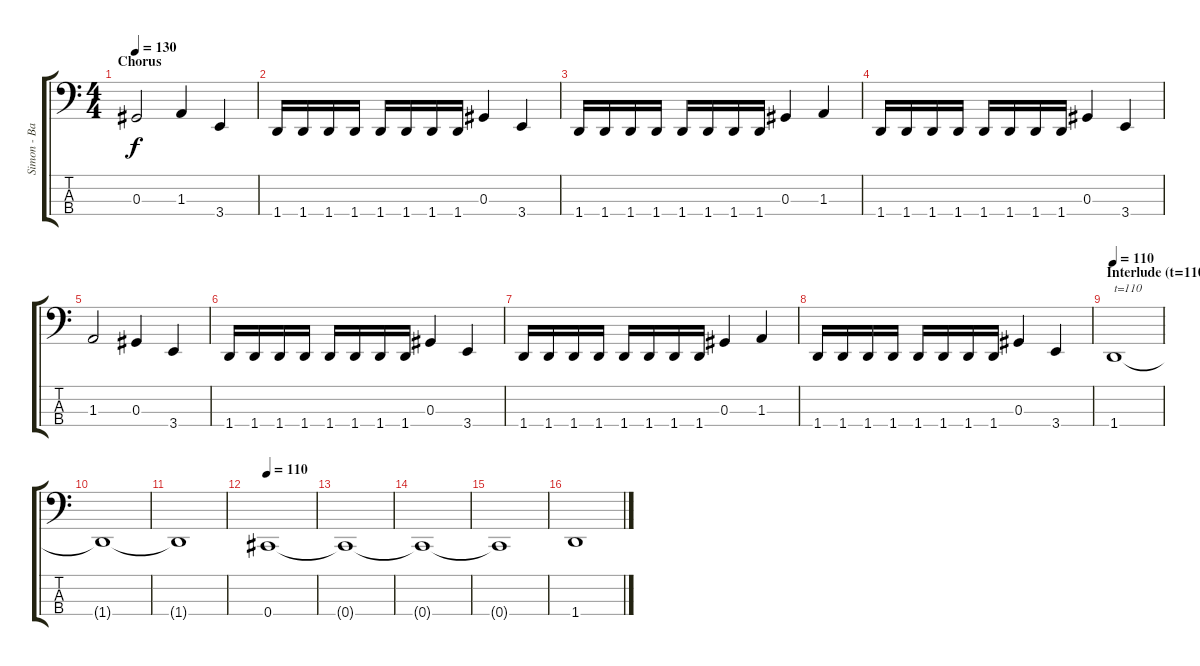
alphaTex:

\track ("Simon - Bass" "Simon - Ba") {instrument electricbasspick}
\staff {score tabs}
\tuning (Gb2 Db2 Ab1 Db1) {hide}
\ts (4 4)
\section ("" "Chorus")
\tempo 130
\clef f4
\ks c
0.3.2{dy f volume 16 balance 8 instrument electricbasspick} 1.3.4 3.4.4 |
1.4.16 1.4.16 1.4.16 1.4.16 1.4.16 1.4.16 1.4.16 1.4.16 0.3.4 3.4.4 |
1.4.16 1.4.16 1.4.16 1.4.16 1.4.16 1.4.16 1.4.16 1.4.16 0.3.4 1.3.4 |
1.4.16 1.4.16 1.4.16 1.4.16 1.4.16 1.4.16 1.4.16 1.4.16 0.3.4 3.4.4 |
1.3.2 0.3.4 3.4.4 |
1.4.16 1.4.16 1.4.16 1.4.16 1.4.16 1.4.16 1.4.16 1.4.16 0.3.4 3.4.4 |
1.4.16 1.4.16 1.4.16 1.4.16 1.4.16 1.4.16 1.4.16 1.4.16 0.3.4 1.3.4 |
1.4.16 1.4.16 1.4.16 1.4.16 1.4.16 1.4.16 1.4.16 1.4.16 0.3.4 3.4.4 |
\section ("" "Interlude (t=110)")
\tempo 110
1.4.1{txt "t=110" volume 16 balance 8 instrument electricbasspick} |
1.4{t}.1 |
1.4{t}.1 |
\tempo 110
0.4.1 |
0.4{t}.1 |
0.4{t}.1 |
0.4{t}.1 |
1.4.1
